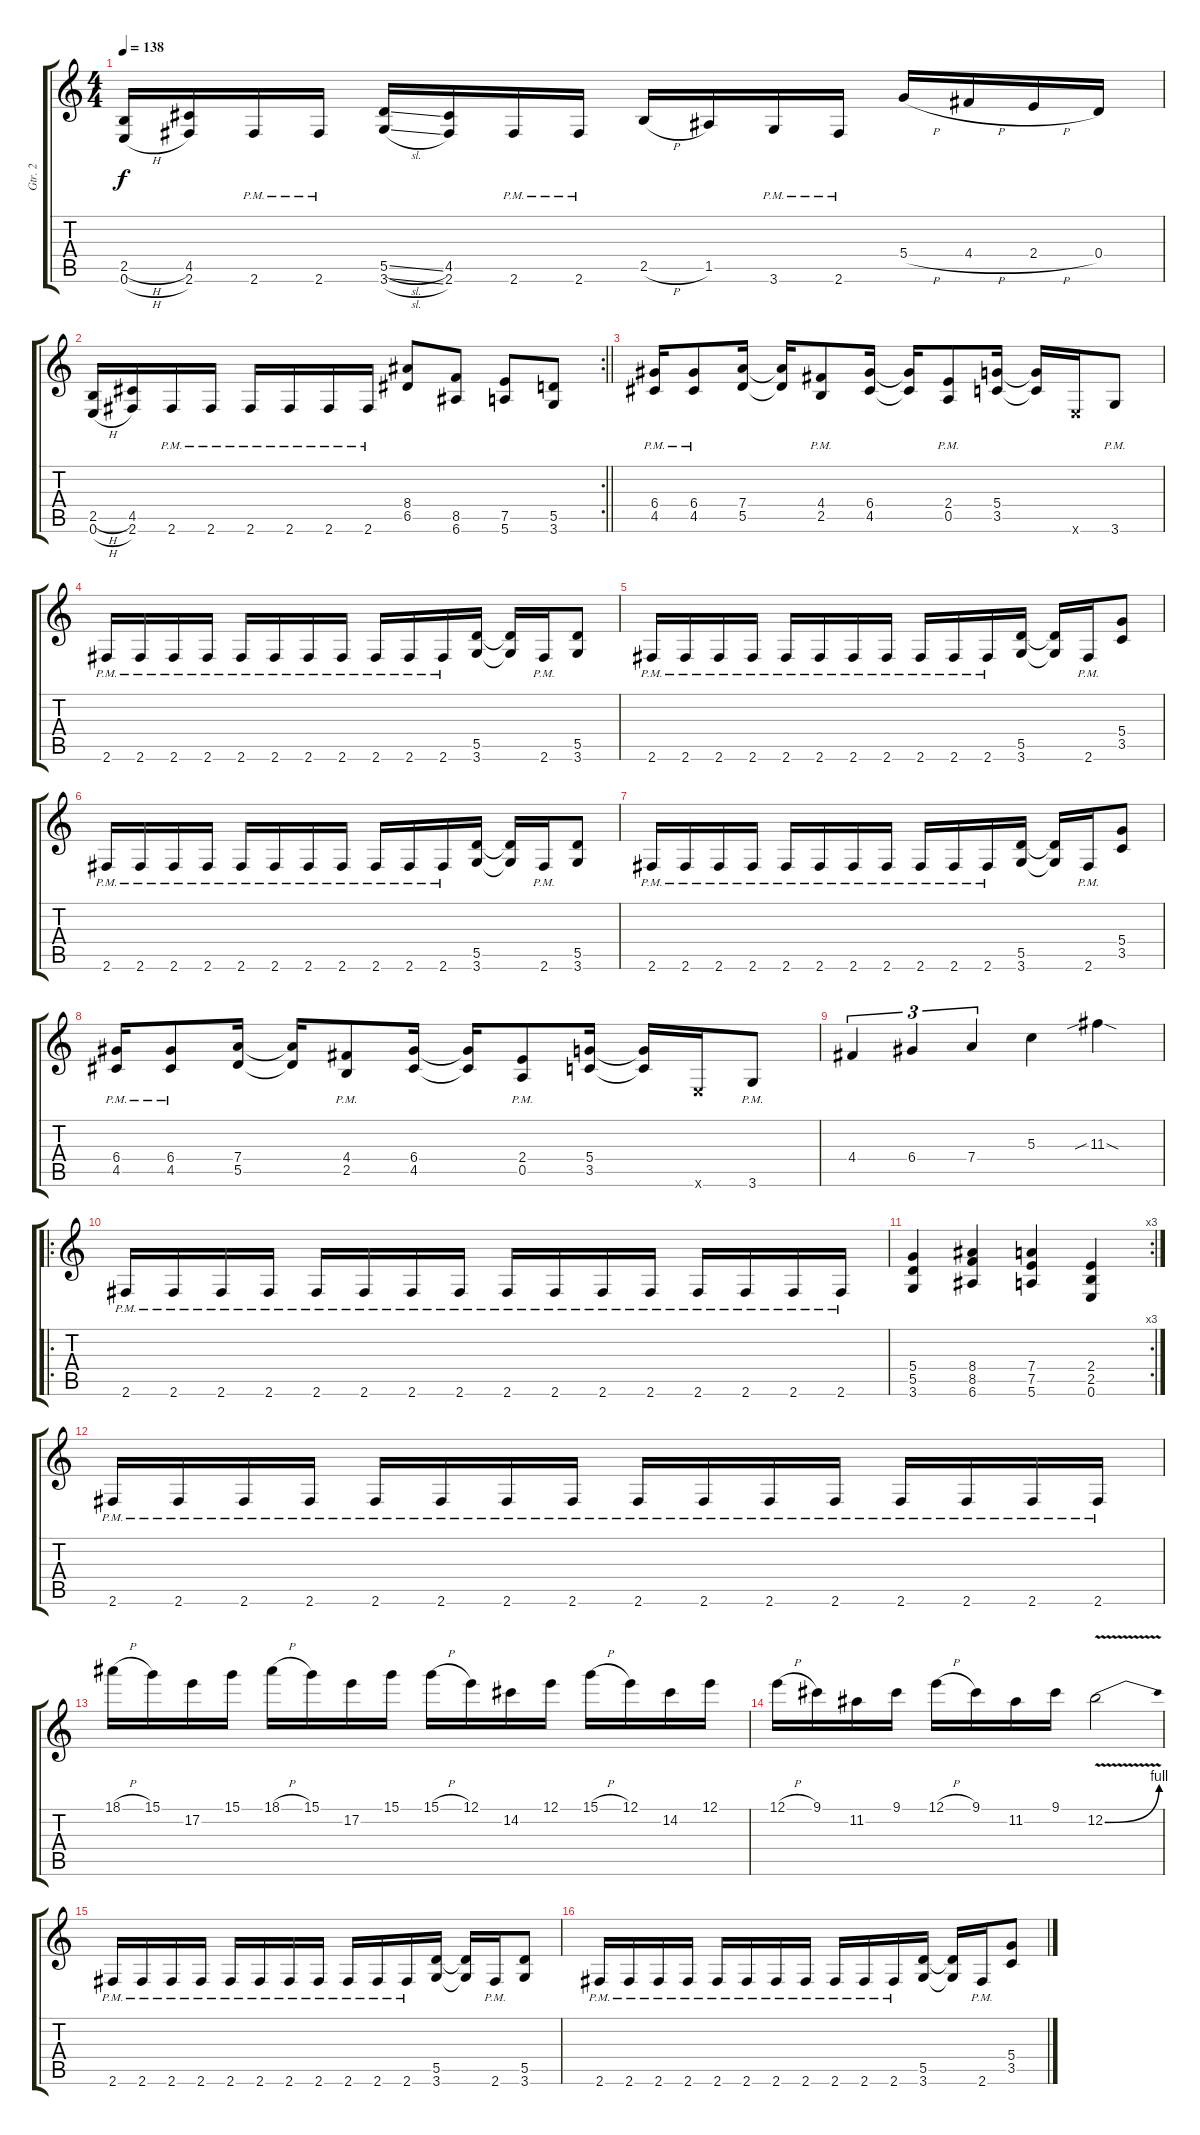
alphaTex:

\track ("Gtr. 2" "Gtr. 2") {instrument distortionguitar}
\staff {score tabs}
\tuning (E4 B3 G3 D3 A2 E2) {hide}
\ts (4 4)
\tempo 138
\clef g2
\ks c
(2.5{h} 0.6{h}).16{dy f} (4.5 2.6).16 2.6{pm}.16 2.6{pm}.16 (5.5{sl} 3.6{sl}).16 (4.5 2.6).16 2.6{pm}.16 2.6{pm}.16 2.5{h}.16 1.5.16 3.6{pm}.16 2.6{pm}.16 5.4{h}.16 4.4{h}.16 2.4{h}.16 0.4.16 |
\rc 2
\barLineRight lightlight
(2.5{h} 0.6{h}).16 (4.5 2.6).16 2.6{pm}.16 2.6{pm}.16 2.6{pm}.16 2.6{pm}.16 2.6{pm}.16 2.6{pm}.16 (8.4 6.5).8 (8.5 6.6).8 (7.5 5.6).8 (5.5 3.6).8 |
(6.4{pm} 4.5{pm}).16 (6.4{pm} 4.5{pm}).8 (7.4 5.5).16 (7.4{t} 5.5{t}).16 (4.4{pm} 2.5{pm}).8 (6.4 4.5).16 (6.4{t} 4.5{t}).16 (2.4{pm} 0.5{pm}).8 (5.4 3.5).16 (5.4{t} 3.5{t}).16 0.6{x}.16 3.6{pm}.8 |
2.6{pm}.16 2.6{pm}.16 2.6{pm}.16 2.6{pm}.16 2.6{pm}.16 2.6{pm}.16 2.6{pm}.16 2.6{pm}.16 2.6{pm}.16 2.6{pm}.16 2.6{pm}.16 (5.5 3.6).16 (5.5{t} 3.6{t}).16 2.6{pm}.16 (5.5 3.6).8 |
2.6{pm}.16 2.6{pm}.16 2.6{pm}.16 2.6{pm}.16 2.6{pm}.16 2.6{pm}.16 2.6{pm}.16 2.6{pm}.16 2.6{pm}.16 2.6{pm}.16 2.6{pm}.16 (5.5 3.6).16 (5.5{t} 3.6{t}).16 2.6{pm}.16 (5.4 3.5).8 |
2.6{pm}.16 2.6{pm}.16 2.6{pm}.16 2.6{pm}.16 2.6{pm}.16 2.6{pm}.16 2.6{pm}.16 2.6{pm}.16 2.6{pm}.16 2.6{pm}.16 2.6{pm}.16 (5.5 3.6).16 (5.5{t} 3.6{t}).16 2.6{pm}.16 (5.5 3.6).8 |
2.6{pm}.16 2.6{pm}.16 2.6{pm}.16 2.6{pm}.16 2.6{pm}.16 2.6{pm}.16 2.6{pm}.16 2.6{pm}.16 2.6{pm}.16 2.6{pm}.16 2.6{pm}.16 (5.5 3.6).16 (5.5{t} 3.6{t}).16 2.6{pm}.16 (5.4 3.5).8 |
(6.4{pm} 4.5{pm}).16 (6.4{pm} 4.5{pm}).8 (7.4 5.5).16 (7.4{t} 5.5{t}).16 (4.4{pm} 2.5{pm}).8 (6.4 4.5).16 (6.4{t} 4.5{t}).16 (2.4{pm} 0.5{pm}).8 (5.4 3.5).16 (5.4{t} 3.5{t}).16 0.6{x}.16 3.6{pm}.8 |
4.4.4{tu (3 2)} 6.4.4{tu (3 2)} 7.4.4{tu (3 2)} 5.3.4 11.3{sib sod}.4 |
\ro
2.6{pm}.16 2.6{pm}.16 2.6{pm}.16 2.6{pm}.16 2.6{pm}.16 2.6{pm}.16 2.6{pm}.16 2.6{pm}.16 2.6{pm}.16 2.6{pm}.16 2.6{pm}.16 2.6{pm}.16 2.6{pm}.16 2.6{pm}.16 2.6{pm}.16 2.6{pm}.16 |
\rc 3
(5.4 5.5 3.6).4 (8.4 8.5 6.6).4 (7.4 7.5 5.6).4 (2.4 2.5 0.6).4 |
2.6{pm}.16 2.6{pm}.16 2.6{pm}.16 2.6{pm}.16 2.6{pm}.16 2.6{pm}.16 2.6{pm}.16 2.6{pm}.16 2.6{pm}.16 2.6{pm}.16 2.6{pm}.16 2.6{pm}.16 2.6{pm}.16 2.6{pm}.16 2.6{pm}.16 2.6{pm}.16 |
18.1{h}.16 15.1.16 17.2.16 15.1.16 18.1{h}.16 15.1.16 17.2.16 15.1.16 15.1{h}.16 12.1.16 14.2.16 12.1.16 15.1{h}.16 12.1.16 14.2.16 12.1.16 |
12.1{h}.16 9.1.16 11.2.16 9.1.16 12.1{h}.16 9.1.16 11.2.16 9.1.16 12.2{be (bend 0 0 60 4) v}.2 |
2.6{pm}.16 2.6{pm}.16 2.6{pm}.16 2.6{pm}.16 2.6{pm}.16 2.6{pm}.16 2.6{pm}.16 2.6{pm}.16 2.6{pm}.16 2.6{pm}.16 2.6{pm}.16 (5.5 3.6).16 (5.5{t} 3.6{t}).16 2.6{pm}.16 (5.5 3.6).8 |
2.6{pm}.16 2.6{pm}.16 2.6{pm}.16 2.6{pm}.16 2.6{pm}.16 2.6{pm}.16 2.6{pm}.16 2.6{pm}.16 2.6{pm}.16 2.6{pm}.16 2.6{pm}.16 (5.5 3.6).16 (5.5{t} 3.6{t}).16 2.6{pm}.16 (5.4 3.5).8
